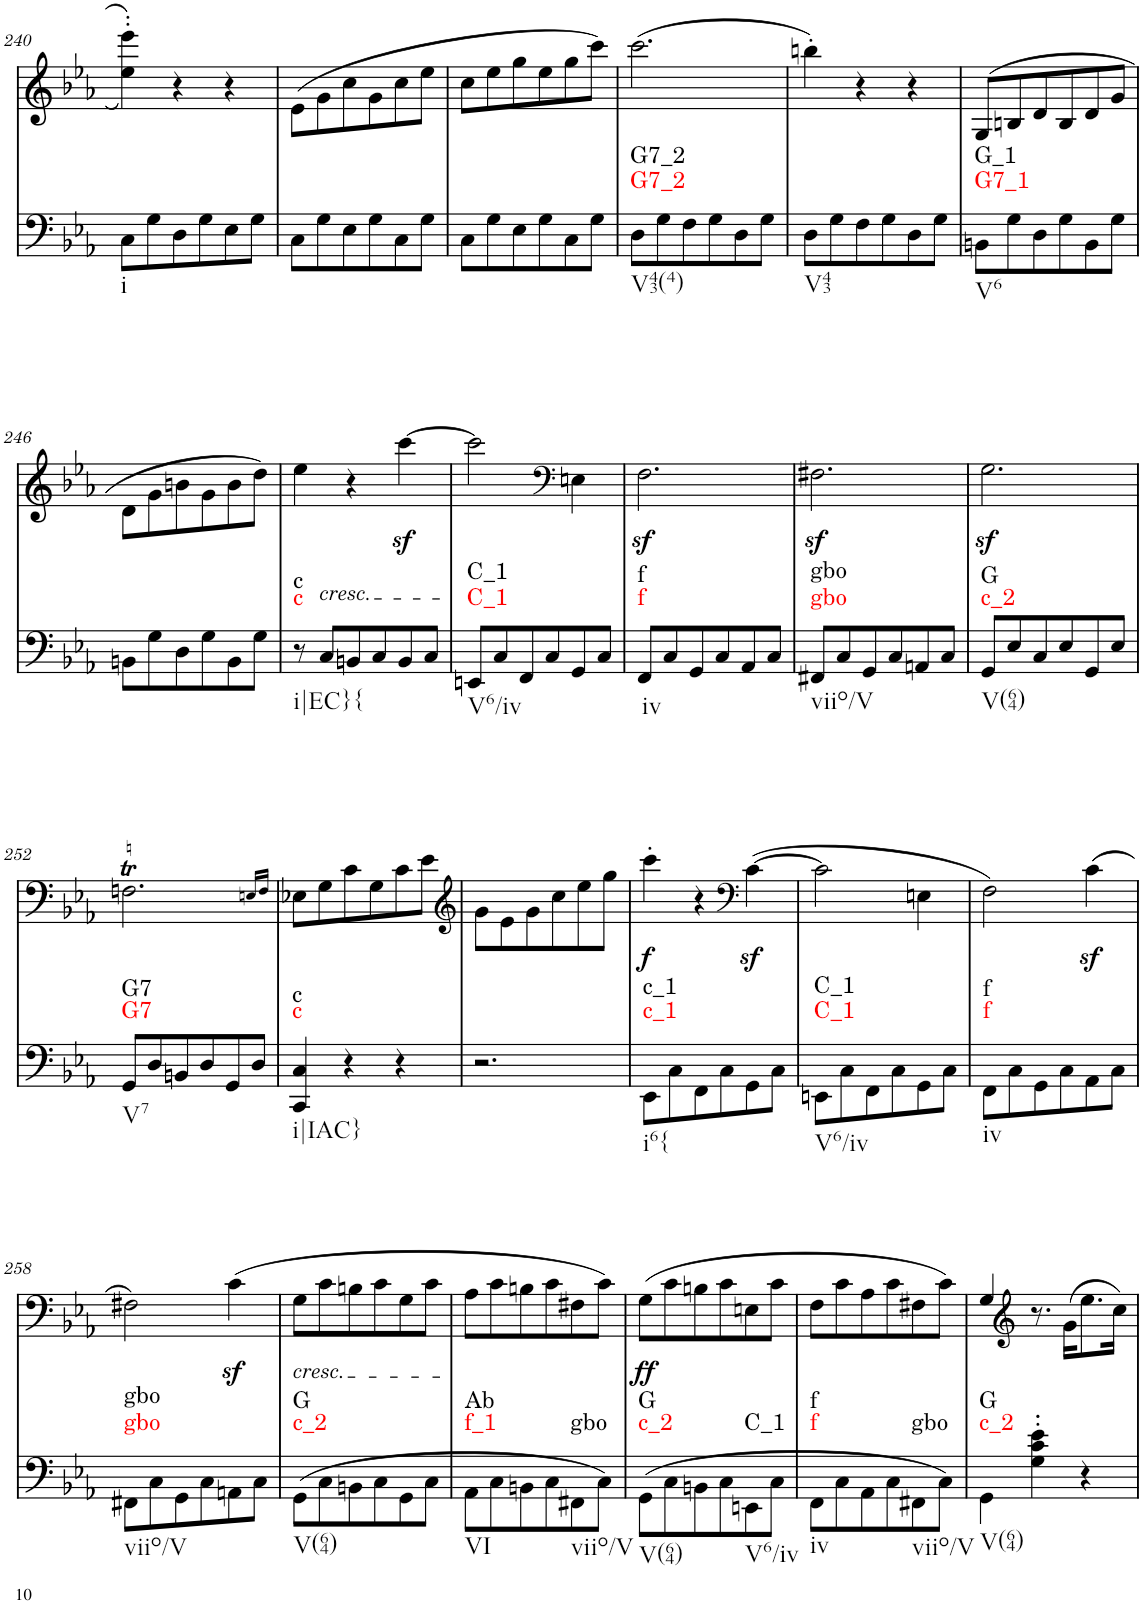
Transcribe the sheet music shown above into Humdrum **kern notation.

**kern	**harte	**kern	**dynam
*part2	*part2	*part1	*part1
*staff2	*	*staff1	*staff1
*I"piano	*	*I"piano	*
*I'Pno	*	*I'Pno	*
!!LO:PB:g=z
*clefF4	*	*clefG2	*
*k[b-e-a-]	*	*k[b-e-a-]	*
*c:	*	*c:	*
*M3/4	*	*M3/4	*
=240	=240	=240	=240
8C\L	.	4ee-\' 4eee-\'	.
8G\	.	.	.
8D\	.	4r	.
8G\	.	.	.
8E-\	.	4r	.
8G\J	.	.	.
=241	=241	=241	=241
8C\L	.	(8e-\L	.
8G\	.	8g\	.
8E-\	.	8cc\	.
8G\	.	8g\	.
8C\	.	8cc\	.
8G\J	.	8ee-\J	.
=242	=242	=242	=242
8C\L	.	8cc\L	.
8G\	.	8ee-\	.
8E-\	.	8gg\	.
8G\	.	8ee-\	.
8C\	.	8gg\	.
8G\J	.	8ccc\J)	.
=243	=243	=243	=243
!	!LO:H:n=1:kt=G7_2	!	!
!	!LO:H:n=2:kt=G7_2	!	!
8D\L	N N	(2.ccc\	.
8G\	.	.	.
8F\	.	.	.
8G\	.	.	.
8D\	.	.	.
8G\J	.	.	.
=244	=244	=244	=244
8D\L	.	4bbn'\)	.
8G\	.	.	.
8F\	.	4r	.
8G\	.	.	.
8D\	.	4r	.
8G\J	.	.	.
=245	=245	=245	=245
!	!LO:H:n=1:kt=G7_1	!	!
!	!LO:H:n=2:kt=G_1	!	!
8BBn\L	N N	(8G/L	.
8G\	.	8Bn/	.
8D\	.	8d/	.
8G\	.	8B/	.
8BB\	.	8d/	.
8G\J	.	8g/J	.
!!LO:LB:g=z
=246	=246	=246	=246
8BBn\L	.	8d\L	.
8G\	.	8g\	.
8D\	.	8bn\	.
8G\	.	8g\	.
8BB\	.	8b\	.
8G\J	.	8dd\J)	.
=247	=247	=247	=247
!	!LO:H:n=1:kt=c	!	!
!	!LO:H:n=2:kt=c	!	!
8r	N N	4ee-\	.
!LO:TX:a:i:t=cresc.	!	!	!
8C/L	.	.	.
8BBn/	.	4r	.
8C/	.	.	.
8BB/	.	[4cccz<\	.
8C/J	.	.	.
=248	=248	=248	=248
!	!LO:H:n=1:kt=C_1	!	!
!	!LO:H:n=2:kt=C_1	!	!
8EEn/L	N N	2ccc\]	.
8C/	.	.	.
8FF/	.	.	.
8C/	.	.	.
*	*	*clefF4	*
8GG/	.	4En\	.
8C/J	.	.	.
=249	=249	=249	=249
!	!LO:H:n=1:kt=f	!	!
!	!LO:H:n=2:kt=f	!	!
8FF/L	N N	2.Fz<\	.
8C/	.	.	.
8GG/	.	.	.
8C/	.	.	.
8AA-/	.	.	.
8C/J	.	.	.
=250	=250	=250	=250
!	!LO:H:n=1:kt=gbo	!	!
!	!LO:H:n=2:kt=gbo	!	!
8FF#X/L	N N	2.F#Xz<\	.
8C/	.	.	.
8GG/	.	.	.
8C/	.	.	.
8AAn/	.	.	.
8C/J	.	.	.
=251	=251	=251	=251
!	!LO:H:n=1:kt=c_2	!	!
!	!LO:H:n=2:kt=G	!	!
8GG/L	N N	2.Gz<\	.
8E-/	.	.	.
8C/	.	.	.
8E-/	.	.	.
8GG/	.	.	.
8E-/J	.	.	.
!!LO:LB:g=z
=252	=252	=252	=252
!	!LO:H:n=1:kt=G7	!	!
!	!LO:H:n=2:kt=G7	!	!
8GG/L	N N	2.FnT\	.
8D/	.	.	.
8BBn/	.	.	.
8D/	.	.	.
8GG/	.	.	.
8D/J	.	.	.
.	.	16qEn/LL	.
.	.	16qF/JJ	.
=253	=253	=253	=253
!	!LO:H:n=1:kt=c	!	!
!	!LO:H:n=2:kt=c	!	!
4CC/ 4C/	N N	8E-X\L	.
.	.	8G\	.
4r	.	8c\	.
.	.	8G\	.
4r	.	8c\	.
.	.	8e-\J	.
=254	=254	=254	=254
*	*	*clefG2	*
2.r	.	8g\L	.
.	.	8e-\	.
.	.	8g\	.
.	.	8cc\	.
.	.	8ee-\	.
.	.	8gg\J	.
=255	=255	=255	=255
!	!LO:H:n=1:kt=c_1	!	!LO:DY:b
!	!LO:H:n=2:kt=c_1	!	!
8EE-\L	N N	4ccc'\	f
8C\	.	.	.
8FF\	.	4r	.
8C\	.	.	.
*	*	*clefF4	*
8GG\	.	([4cz<\	.
8C\J	.	.	.
=256	=256	=256	=256
!	!LO:H:n=1:kt=C_1	!	!
!	!LO:H:n=2:kt=C_1	!	!
8EEn\L	N N	2c\]	.
8C\	.	.	.
8FF\	.	.	.
8C\	.	.	.
8GG\	.	4En\	.
8C\J	.	.	.
=257	=257	=257	=257
!	!LO:H:n=1:kt=f	!	!
!	!LO:H:n=2:kt=f	!	!
8FF\L	N N	2F\)	.
8C\	.	.	.
8GG\	.	.	.
8C\	.	.	.
8AA-\	.	(4cz<\	.
8C\J	.	.	.
!!LO:LB:g=z
=258	=258	=258	=258
!	!LO:H:n=1:kt=gbo	!	!
!	!LO:H:n=2:kt=gbo	!	!
8FF#X\L	N N	2F#X\)	.
8C\	.	.	.
8GG\	.	.	.
8C\	.	.	.
8AAn\	.	(4cz<\	.
8C\J	.	.	.
=259	=259	=259	=259
!	!LO:H:n=1:kt=c_2	!LO:TX:b:i:t=cresc.	!
!	!LO:H:n=2:kt=G	!	!
(8GG\L	N N	8G\L	.
8C\	.	8c\	.
8BBn\	.	8Bn\	.
8C\	.	8c\	.
8GG\	.	8G\	.
8C\J	.	8c\J	.
=260	=260	=260	=260
!	!LO:H:n=1:kt=f_1	!	!
!	!LO:H:n=2:kt=Ab	!	!
8AA-\L	N N	8A-\L	.
8C\	.	8c\	.
8BBn\	.	8Bn\	.
8C\	.	8c\	.
!	!LO:H:kt=gbo	!	!
8FF#X\	N	8F#X\	.
8C\J)	.	8c\J)	.
=261	=261	=261	=261
!	!LO:H:n=1:kt=c_2	!	!LO:DY:b
!	!LO:H:n=2:kt=G	!	!
(8GG\L	N N	(8G\L	ff
8C\	.	8c\	.
8BBn\	.	8Bn\	.
8C\	.	8c\	.
!	!LO:H:kt=C_1	!	!
8EEn\	N	8En\	.
8C\J	.	8c\J	.
=262	=262	=262	=262
!	!LO:H:n=1:kt=f	!	!
!	!LO:H:n=2:kt=f	!	!
8FF\L	N N	8F\L	.
8C\	.	8c\	.
8AA-\	.	8A-\	.
8C\	.	8c\	.
!	!LO:H:kt=gbo	!	!
8FF#X\	N	8F#X\	.
8C\J)	.	8c\J)	.
=263	=263	=263	=263
!	!LO:H:n=1:kt=c_2	!	!
!	!LO:H:n=2:kt=G	!	!
4GG\	N N	4G/	.
*	*	*clefG2	*
4G\' 4c\' 4e-\'	.	8.r	.
.	.	(16g\KL	.
4r	.	8.ee-\	.
.	.	16cc\Jk)	.
=	=	=	=
*-	*-	*-	*-
